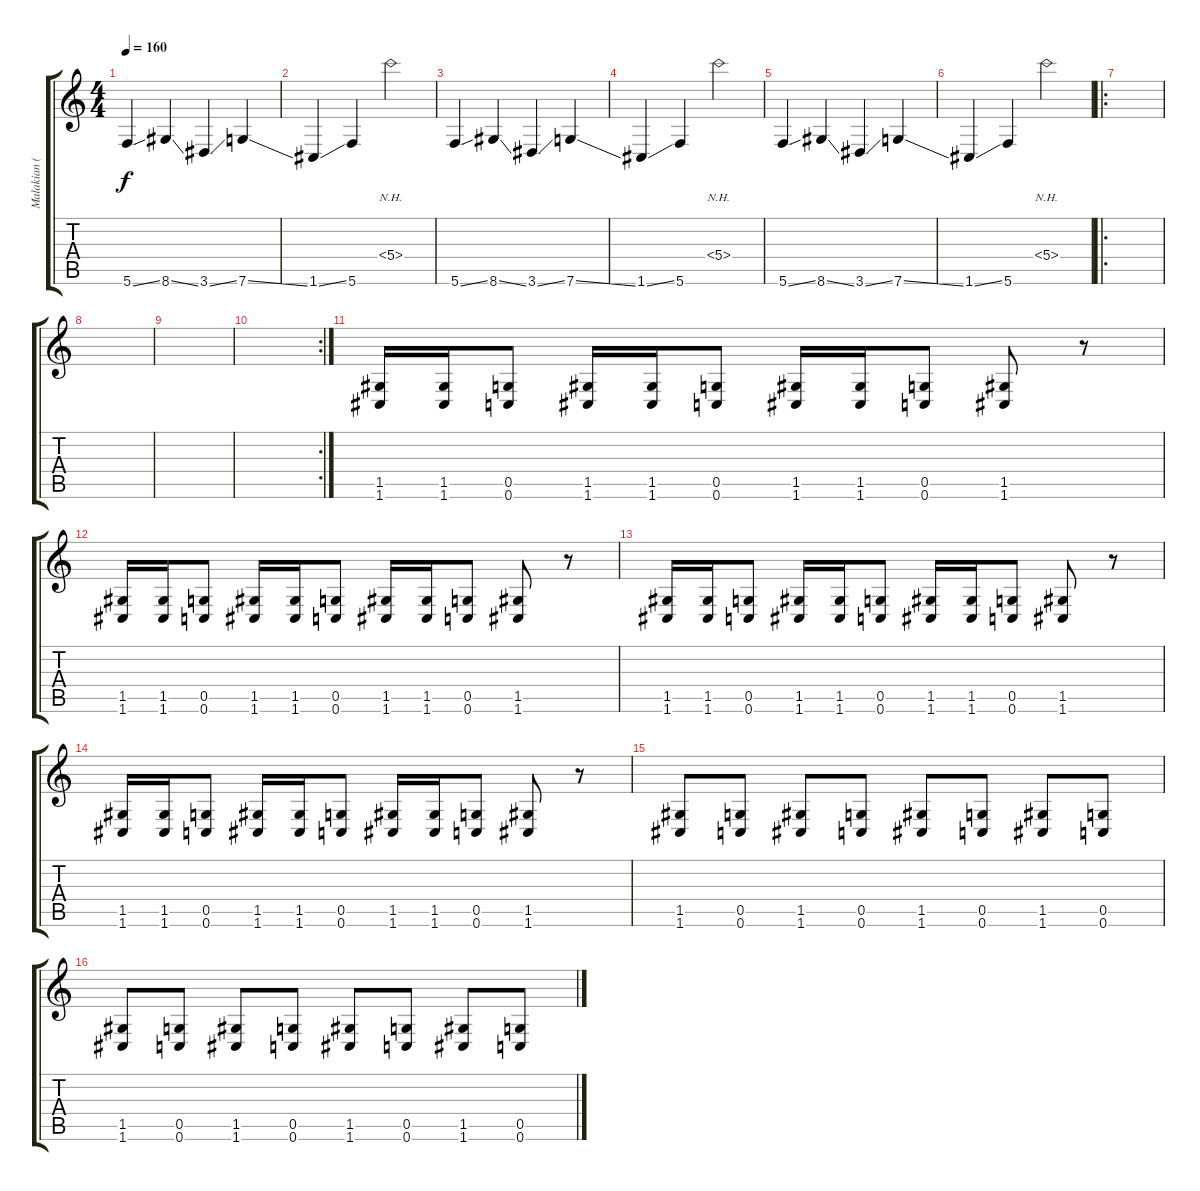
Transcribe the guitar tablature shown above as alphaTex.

\track ("Malakian (Dist.)" "Malakian (") {instrument distortionguitar}
\staff {score tabs}
\tuning (D4 A3 F3 C3 G2 C2) {hide}
\ts (4 4)
\tempo 160
\clef g2
\ks c
5.6{ss}.4{dy f} 8.6{ss}.4 3.6{ss}.4 7.6{ss}.4 |
1.6{ss}.4 5.6.4 5.4{nh}.2 |
5.6{ss}.4 8.6{ss}.4 3.6{ss}.4 7.6{ss}.4 |
1.6{ss}.4 5.6.4 5.4{nh}.2 |
5.6{ss}.4 8.6{ss}.4 3.6{ss}.4 7.6{ss}.4 |
1.6{ss}.4 5.6.4 5.4{nh}.2 |
\ro
|
|
|
\rc 2
|
(1.5 1.6).16 (1.5 1.6).16 (0.5 0.6).8 (1.5 1.6).16 (1.5 1.6).16 (0.5 0.6).8 (1.5 1.6).16 (1.5 1.6).16 (0.5 0.6).8 (1.5 1.6).8 r.8 |
(1.5 1.6).16 (1.5 1.6).16 (0.5 0.6).8 (1.5 1.6).16 (1.5 1.6).16 (0.5 0.6).8 (1.5 1.6).16 (1.5 1.6).16 (0.5 0.6).8 (1.5 1.6).8 r.8 |
(1.5 1.6).16 (1.5 1.6).16 (0.5 0.6).8 (1.5 1.6).16 (1.5 1.6).16 (0.5 0.6).8 (1.5 1.6).16 (1.5 1.6).16 (0.5 0.6).8 (1.5 1.6).8 r.8 |
(1.5 1.6).16 (1.5 1.6).16 (0.5 0.6).8 (1.5 1.6).16 (1.5 1.6).16 (0.5 0.6).8 (1.5 1.6).16 (1.5 1.6).16 (0.5 0.6).8 (1.5 1.6).8 r.8 |
(1.5 1.6).8 (0.5 0.6).8 (1.5 1.6).8 (0.5 0.6).8 (1.5 1.6).8 (0.5 0.6).8 (1.5 1.6).8 (0.5 0.6).8 |
(1.5 1.6).8 (0.5 0.6).8 (1.5 1.6).8 (0.5 0.6).8 (1.5 1.6).8 (0.5 0.6).8 (1.5 1.6).8 (0.5 0.6).8
